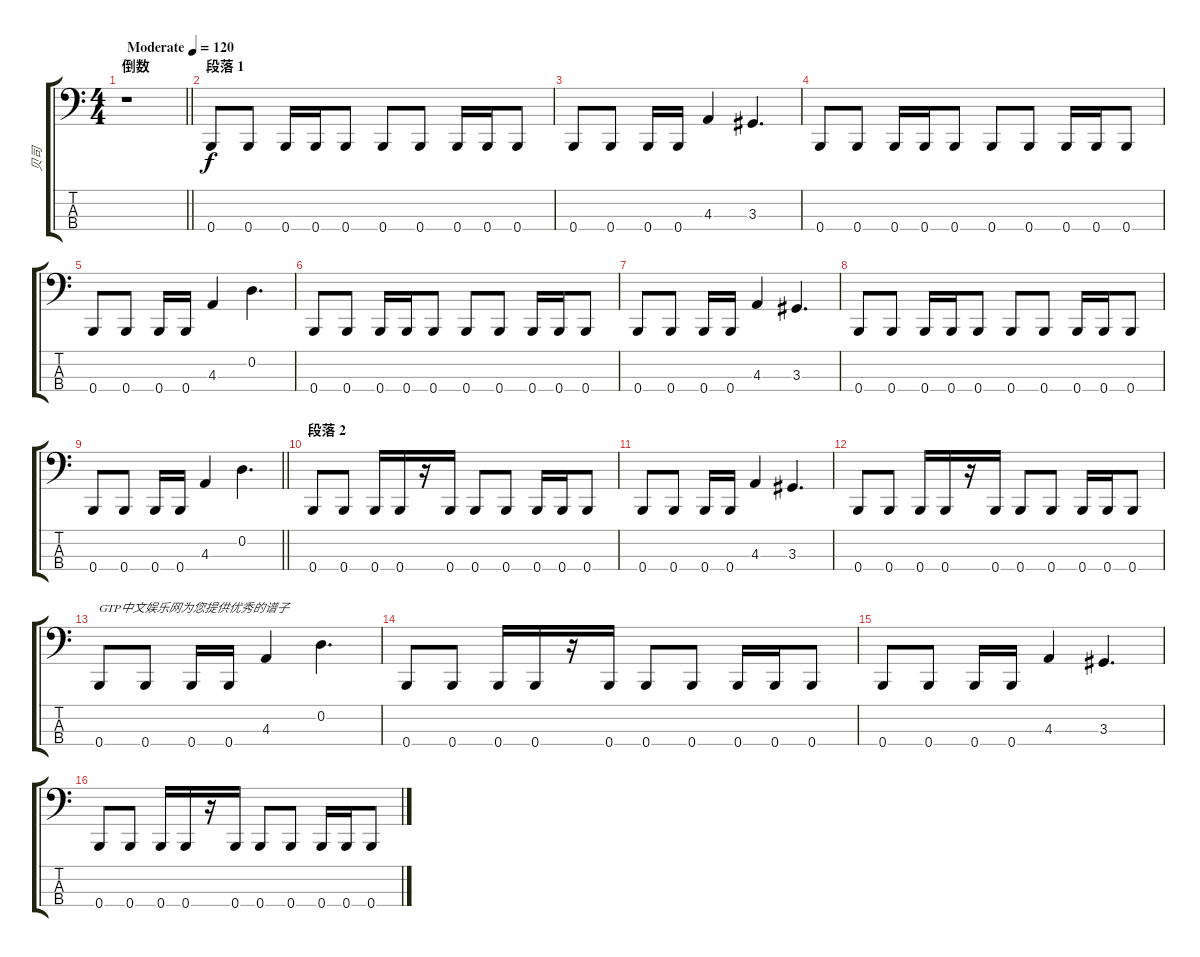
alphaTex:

\track ("贝司" "贝司") {instrument electricbasspick}
\staff {score tabs}
\tuning (G2 D2 F1 B0) {hide}
\ts (4 4)
\section ("" "倒数")
\tempo (120 "Moderate")
\clef f4
\barLineRight lightlight
\ks c
r.1{dy f instrument electricbasspick} |
\section ("" "段落 1")
0.4.8 0.4.8 0.4.16 0.4.16 0.4.8 0.4.8 0.4.8 0.4.16 0.4.16 0.4.8 |
0.4.8 0.4.8 0.4.16 0.4.16 4.3.4 3.3.4{d} |
0.4.8 0.4.8 0.4.16 0.4.16 0.4.8 0.4.8 0.4.8 0.4.16 0.4.16 0.4.8 |
0.4.8 0.4.8 0.4.16 0.4.16 4.3.4 0.2.4{d} |
0.4.8 0.4.8 0.4.16 0.4.16 0.4.8 0.4.8 0.4.8 0.4.16 0.4.16 0.4.8 |
0.4.8 0.4.8 0.4.16 0.4.16 4.3.4 3.3.4{d} |
0.4.8 0.4.8 0.4.16 0.4.16 0.4.8 0.4.8 0.4.8 0.4.16 0.4.16 0.4.8 |
\barLineRight lightlight
0.4.8 0.4.8 0.4.16 0.4.16 4.3.4 0.2.4{d} |
\section ("" "段落 2")
0.4.8 0.4.8 0.4.16 0.4.16 r.16 0.4.16 0.4.8 0.4.8 0.4.16 0.4.16 0.4.8 |
0.4.8 0.4.8 0.4.16 0.4.16 4.3.4 3.3.4{d} |
0.4.8 0.4.8 0.4.16 0.4.16 r.16 0.4.16 0.4.8 0.4.8 0.4.16 0.4.16 0.4.8 |
0.4.8{txt "GTP中文娱乐网为您提供优秀的谱子"} 0.4.8 0.4.16 0.4.16 4.3.4 0.2.4{d} |
0.4.8 0.4.8 0.4.16 0.4.16 r.16 0.4.16 0.4.8 0.4.8 0.4.16 0.4.16 0.4.8 |
0.4.8 0.4.8 0.4.16 0.4.16 4.3.4 3.3.4{d} |
0.4.8 0.4.8 0.4.16 0.4.16 r.16 0.4.16 0.4.8 0.4.8 0.4.16 0.4.16 0.4.8
